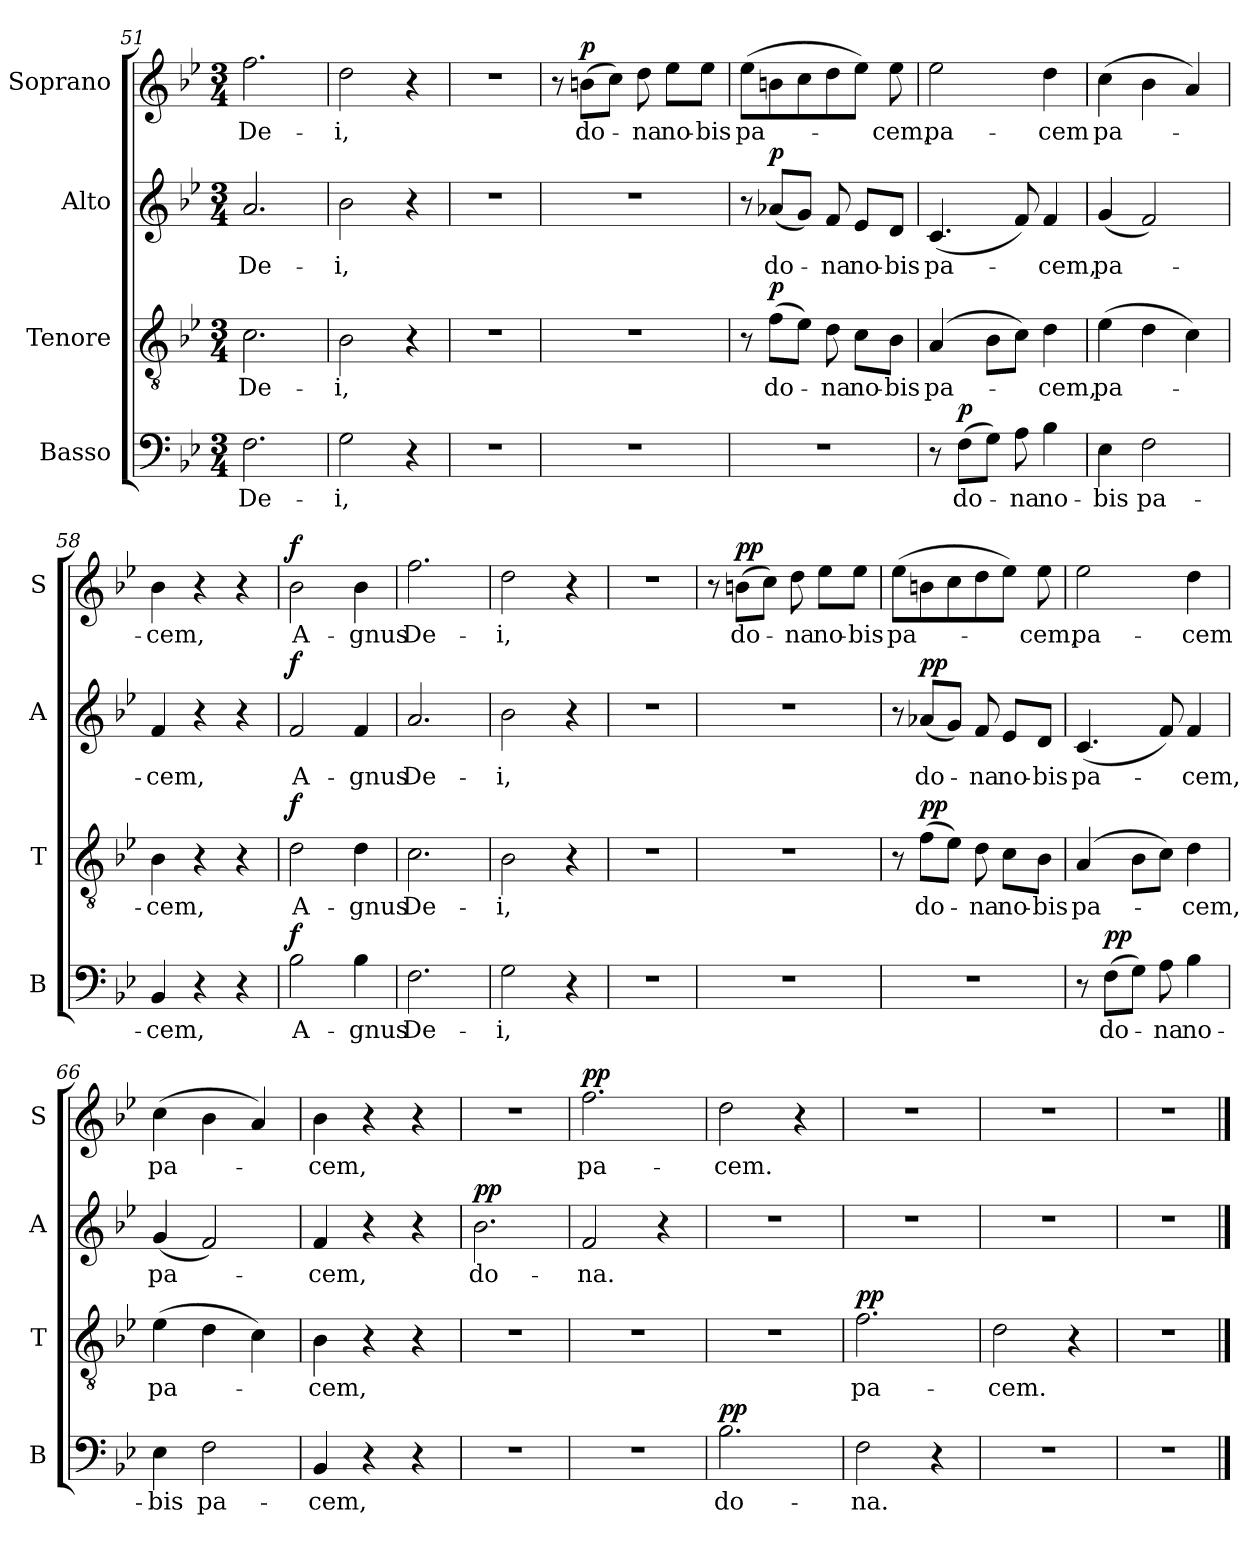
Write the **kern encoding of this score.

**kern	**text	**dynam	**kern	**text	**dynam	**kern	**text	**dynam	**kern	**text	**dynam
*part4	*part4	*part4	*part3	*part3	*part3	*part2	*part2	*part2	*part1	*part1	*part1
*staff4	*staff4	*staff4	*staff3	*staff3	*staff3	*staff2	*staff2	*staff2	*staff1	*staff1	*staff1
*I"Basso	*	*	*I"Tenore	*	*	*I"Alto	*	*	*I"Soprano	*	*
*I'B	*	*	*I'T	*	*	*I'A	*	*	*I'S	*	*
*clefF4	*	*	*clefGv2	*	*	*clefG2	*	*	*clefG2	*	*
*k[b-e-]	*	*	*k[b-e-]	*	*	*k[b-e-]	*	*	*k[b-e-]	*	*
*B-:	*	*	*B-:	*	*	*B-:	*	*	*B-:	*	*
*M3/4	*	*	*M3/4	*	*	*M3/4	*	*	*M3/4	*	*
=51	=51	=51	=51	=51	=51	=51	=51	=51	=51	=51	=51
!	!LO:LY:b	!	!	!LO:LY:b	!	!	!LO:LY:b	!	!	!LO:LY:b	!
2.F\	De-	.	2.c\	De-	.	2.a/	De-	.	2.ff\	De-	.
=52	=52	=52	=52	=52	=52	=52	=52	=52	=52	=52	=52
!	!LO:LY:b	!	!	!LO:LY:b	!	!	!LO:LY:b	!	!	!LO:LY:b	!
2G\	-i,	.	2B-\	-i,	.	2b-\	-i,	.	2dd\	-i,	.
4r	.	.	4r	.	.	4r	.	.	4r	.	.
=53	=53	=53	=53	=53	=53	=53	=53	=53	=53	=53	=53
!LO:N:vis=1	!	!	!LO:N:vis=1	!	!	!LO:N:vis=1	!	!	!LO:N:vis=1	!	!
2.r	.	.	2.r	.	.	2.r	.	.	2.r	.	.
=54	=54	=54	=54	=54	=54	=54	=54	=54	=54	=54	=54
!LO:N:vis=1	!	!	!LO:N:vis=1	!	!	!LO:N:vis=1	!	!	!	!	!
2.r	.	.	2.r	.	.	2.r	.	.	8r	.	.
!	!	!	!	!	!	!	!	!	!	!LO:LY:b	!LO:DY:a
.	.	.	.	.	.	.	.	.	(>8bn\L	do-	p
.	.	.	.	.	.	.	.	.	8cc\J)	.	.
!	!	!	!	!	!	!	!	!	!	!LO:LY:b	!
.	.	.	.	.	.	.	.	.	8dd\	-na	.
!	!	!	!	!	!	!	!	!	!	!LO:LY:b	!
.	.	.	.	.	.	.	.	.	8ee-\L	no-	.
!	!	!	!	!	!	!	!	!	!	!LO:LY:b	!
.	.	.	.	.	.	.	.	.	8ee-\J	-bis	.
=55	=55	=55	=55	=55	=55	=55	=55	=55	=55	=55	=55
!LO:N:vis=1	!	!	!	!	!	!	!	!	!	!LO:LY:b	!
2.r	.	.	8r	.	.	8r	.	.	(>8ee-\L	pa-	.
!	!	!	!	!LO:LY:b	!LO:DY:a	!	!LO:LY:b	!LO:DY:a	!	!	!
.	.	.	(>8f\L	do-	p	(<8a-X/L	do-	p	8bn\	.	.
.	.	.	8e-\J)	.	.	8g/J)	.	.	8cc\	.	.
!	!	!	!	!LO:LY:b	!	!	!LO:LY:b	!	!	!	!
.	.	.	8d\	-na	.	8f/	-na	.	8dd\	.	.
!	!	!	!	!LO:LY:b	!	!	!LO:LY:b	!	!	!	!
.	.	.	8c\L	no-	.	8e-/L	no-	.	8ee-\J)	.	.
!	!	!	!	!LO:LY:b	!	!	!LO:LY:b	!	!	!LO:LY:b	!
.	.	.	8B-\J	-bis	.	8d/J	-bis	.	8ee-\	-cem,	.
!!LO:LB:g=z
=56	=56	=56	=56	=56	=56	=56	=56	=56	=56	=56	=56
!	!	!	!	!LO:LY:b	!	!	!LO:LY:b	!	!	!LO:LY:b	!
8r	.	.	(>4A/	pa-	.	(<4.c/	pa-	.	2ee-\	pa-	.
!	!LO:LY:b	!LO:DY:a	!	!	!	!	!	!	!	!	!
(>8F\L	do-	p	.	.	.	.	.	.	.	.	.
8G\J)	.	.	8B-\L	.	.	.	.	.	.	.	.
!	!LO:LY:b	!	!	!	!	!	!	!	!	!	!
8A\	-na	.	8c\J)	.	.	8f/)	.	.	.	.	.
!	!LO:LY:b	!	!	!LO:LY:b	!	!	!LO:LY:b	!	!	!LO:LY:b	!
4B-\	no-	.	4d\	-cem,	.	4f/	-cem,	.	4dd\	-cem	.
=57	=57	=57	=57	=57	=57	=57	=57	=57	=57	=57	=57
!	!LO:LY:b	!	!	!LO:LY:b	!	!	!LO:LY:b	!	!	!LO:LY:b	!
4E-\	-bis	.	(>4e-\	pa-	.	(<4g/	pa-	.	(>4cc\	pa-	.
!	!LO:LY:b	!	!	!	!	!	!	!	!	!	!
2F\	pa-	.	4d\	.	.	2f/)	.	.	4b-\	.	.
.	.	.	4c\)	.	.	.	.	.	4a/)	.	.
=58	=58	=58	=58	=58	=58	=58	=58	=58	=58	=58	=58
!	!LO:LY:b	!	!	!LO:LY:b	!	!	!LO:LY:b	!	!	!LO:LY:b	!
4BB-/	-cem,	.	4B-\	-cem,	.	4f/	-cem,	.	4b-\	-cem,	.
4r	.	.	4r	.	.	4r	.	.	4r	.	.
4r	.	.	4r	.	.	4r	.	.	4r	.	.
=59	=59	=59	=59	=59	=59	=59	=59	=59	=59	=59	=59
!	!LO:LY:b	!LO:DY:a	!	!LO:LY:b	!LO:DY:a	!	!LO:LY:b	!LO:DY:a	!	!LO:LY:b	!LO:DY:a
2B-\	A-	f	2d\	A-	f	2f/	A-	f	2b-\	A-	f
!	!LO:LY:b	!	!	!LO:LY:b	!	!	!LO:LY:b	!	!	!LO:LY:b	!
4B-\	-gnus	.	4d\	-gnus	.	4f/	-gnus	.	4b-\	-gnus	.
=60	=60	=60	=60	=60	=60	=60	=60	=60	=60	=60	=60
!	!LO:LY:b	!	!	!LO:LY:b	!	!	!LO:LY:b	!	!	!LO:LY:b	!
2.F\	De-	.	2.c\	De-	.	2.a/	De-	.	2.ff\	De-	.
=61	=61	=61	=61	=61	=61	=61	=61	=61	=61	=61	=61
!	!LO:LY:b	!	!	!LO:LY:b	!	!	!LO:LY:b	!	!	!LO:LY:b	!
2G\	-i,	.	2B-\	-i,	.	2b-\	-i,	.	2dd\	-i,	.
4r	.	.	4r	.	.	4r	.	.	4r	.	.
=62	=62	=62	=62	=62	=62	=62	=62	=62	=62	=62	=62
!LO:N:vis=1	!	!	!LO:N:vis=1	!	!	!LO:N:vis=1	!	!	!LO:N:vis=1	!	!
2.r	.	.	2.r	.	.	2.r	.	.	2.r	.	.
!!LO:PB:g=z
=63	=63	=63	=63	=63	=63	=63	=63	=63	=63	=63	=63
!LO:N:vis=1	!	!	!LO:N:vis=1	!	!	!LO:N:vis=1	!	!	!	!	!
2.r	.	.	2.r	.	.	2.r	.	.	8r	.	.
!	!	!	!	!	!	!	!	!	!	!LO:LY:b	!LO:DY:a
.	.	.	.	.	.	.	.	.	(>8bn\L	do-	pp
.	.	.	.	.	.	.	.	.	8cc\J)	.	.
!	!	!	!	!	!	!	!	!	!	!LO:LY:b	!
.	.	.	.	.	.	.	.	.	8dd\	-na	.
!	!	!	!	!	!	!	!	!	!	!LO:LY:b	!
.	.	.	.	.	.	.	.	.	8ee-\L	no-	.
!	!	!	!	!	!	!	!	!	!	!LO:LY:b	!
.	.	.	.	.	.	.	.	.	8ee-\J	-bis	.
=64	=64	=64	=64	=64	=64	=64	=64	=64	=64	=64	=64
!LO:N:vis=1	!	!	!	!	!	!	!	!	!	!LO:LY:b	!
2.r	.	.	8r	.	.	8r	.	.	(>8ee-\L	pa-	.
!	!	!	!	!LO:LY:b	!LO:DY:a	!	!LO:LY:b	!LO:DY:a	!	!	!
.	.	.	(>8f\L	do-	pp	(<8a-X/L	do-	pp	8bn\	.	.
.	.	.	8e-\J)	.	.	8g/J)	.	.	8cc\	.	.
!	!	!	!	!LO:LY:b	!	!	!LO:LY:b	!	!	!	!
.	.	.	8d\	-na	.	8f/	-na	.	8dd\	.	.
!	!	!	!	!LO:LY:b	!	!	!LO:LY:b	!	!	!	!
.	.	.	8c\L	no-	.	8e-/L	no-	.	8ee-\J)	.	.
!	!	!	!	!LO:LY:b	!	!	!LO:LY:b	!	!	!LO:LY:b	!
.	.	.	8B-\J	-bis	.	8d/J	-bis	.	8ee-\	-cem,	.
=65	=65	=65	=65	=65	=65	=65	=65	=65	=65	=65	=65
!	!	!	!	!LO:LY:b	!	!	!LO:LY:b	!	!	!LO:LY:b	!
8r	.	.	(>4A/	pa-	.	(<4.c/	pa-	.	2ee-\	pa-	.
!	!LO:LY:b	!LO:DY:a	!	!	!	!	!	!	!	!	!
(>8F\L	do-	pp	.	.	.	.	.	.	.	.	.
8G\J)	.	.	8B-\L	.	.	.	.	.	.	.	.
!	!LO:LY:b	!	!	!	!	!	!	!	!	!	!
8A\	-na	.	8c\J)	.	.	8f/)	.	.	.	.	.
!	!LO:LY:b	!	!	!LO:LY:b	!	!	!LO:LY:b	!	!	!LO:LY:b	!
4B-\	no-	.	4d\	-cem,	.	4f/	-cem,	.	4dd\	-cem	.
=66	=66	=66	=66	=66	=66	=66	=66	=66	=66	=66	=66
!	!LO:LY:b	!	!	!LO:LY:b	!	!	!LO:LY:b	!	!	!LO:LY:b	!
4E-\	-bis	.	(>4e-\	pa-	.	(<4g/	pa-	.	(>4cc\	pa-	.
!	!LO:LY:b	!	!	!	!	!	!	!	!	!	!
2F\	pa-	.	4d\	.	.	2f/)	.	.	4b-\	.	.
.	.	.	4c\)	.	.	.	.	.	4a/)	.	.
=67	=67	=67	=67	=67	=67	=67	=67	=67	=67	=67	=67
!	!LO:LY:b	!	!	!LO:LY:b	!	!	!LO:LY:b	!	!	!LO:LY:b	!
4BB-/	-cem,	.	4B-\	-cem,	.	4f/	-cem,	.	4b-\	-cem,	.
4r	.	.	4r	.	.	4r	.	.	4r	.	.
4r	.	.	4r	.	.	4r	.	.	4r	.	.
!!LO:LB:g=z
=68	=68	=68	=68	=68	=68	=68	=68	=68	=68	=68	=68
!LO:N:vis=1	!	!	!LO:N:vis=1	!	!	!	!LO:LY:b	!LO:DY:a	!LO:N:vis=1	!	!
2.r	.	.	2.r	.	.	2.b-\	do-	pp	2.r	.	.
=69	=69	=69	=69	=69	=69	=69	=69	=69	=69	=69	=69
!LO:N:vis=1	!	!	!LO:N:vis=1	!	!	!	!LO:LY:b	!	!	!LO:LY:b	!LO:DY:a
2.r	.	.	2.r	.	.	2f/	-na.	.	2.ff\	pa-	pp
.	.	.	.	.	.	4r	.	.	.	.	.
=70	=70	=70	=70	=70	=70	=70	=70	=70	=70	=70	=70
!	!LO:LY:b	!LO:DY:a	!LO:N:vis=1	!	!	!LO:N:vis=1	!	!	!	!LO:LY:b	!
2.B-\	do-	pp	2.r	.	.	2.r	.	.	2dd\	-cem.	.
.	.	.	.	.	.	.	.	.	4r	.	.
=71	=71	=71	=71	=71	=71	=71	=71	=71	=71	=71	=71
!	!LO:LY:b	!	!	!LO:LY:b	!LO:DY:a	!LO:N:vis=1	!	!	!LO:N:vis=1	!	!
2F\	-na.	.	2.f\	pa-	pp	2.r	.	.	2.r	.	.
4r	.	.	.	.	.	.	.	.	.	.	.
=72	=72	=72	=72	=72	=72	=72	=72	=72	=72	=72	=72
!LO:N:vis=1	!	!	!	!LO:LY:b	!	!LO:N:vis=1	!	!	!LO:N:vis=1	!	!
2.r	.	.	2d\	-cem.	.	2.r	.	.	2.r	.	.
.	.	.	4r	.	.	.	.	.	.	.	.
=73	=73	=73	=73	=73	=73	=73	=73	=73	=73	=73	=73
!LO:N:vis=1	!	!	!LO:N:vis=1	!	!	!LO:N:vis=1	!	!	!LO:N:vis=1	!	!
2.r	.	.	2.r	.	.	2.r	.	.	2.r	.	.
==	==	==	==	==	==	==	==	==	==	==	==
*-	*-	*-	*-	*-	*-	*-	*-	*-	*-	*-	*-
